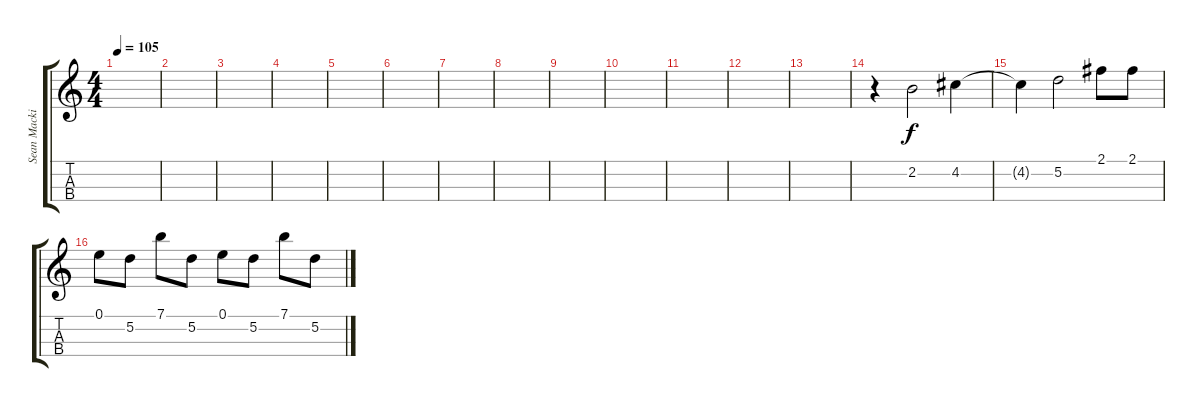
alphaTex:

\track ("Sean Mackin" "Sean Macki") {instrument violin}
\staff {score tabs}
\tuning (E5 A4 D4 G3) {hide}
\ts (4 4)
\tempo 105
\clef g2
\ks c
|
|
|
|
|
|
|
|
|
|
|
|
|
r.4 2.2.2 4.2.4 |
4.2{t}.4 5.2.2 2.1.8 2.1.8 |
0.1.8 5.2.8 7.1.8 5.2.8 0.1.8 5.2.8 7.1.8 5.2.8
